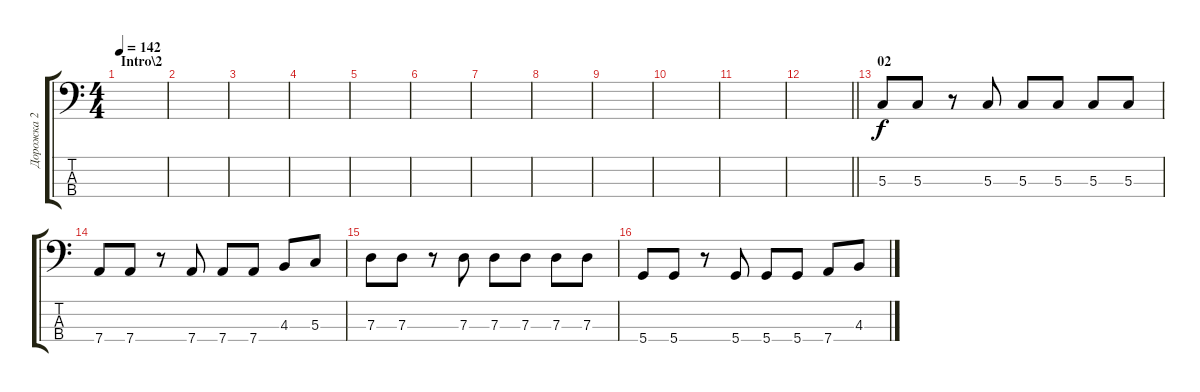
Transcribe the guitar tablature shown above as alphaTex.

\track ("Дорожка 2" "Дорожка 2") {instrument synthbass1}
\staff {score tabs}
\tuning (F2 C2 G1 D1) {hide}
\ts (4 4)
\section ("" "Intro\\2")
\tempo 142
\clef f4
\ks c
|
|
|
|
|
|
|
|
|
|
|
\barLineRight lightlight
|
\section ("" "02")
5.3.8 5.3.8 r.8 5.3.8 5.3.8 5.3.8 5.3.8 5.3.8 |
7.4.8 7.4.8 r.8 7.4.8 7.4.8 7.4.8 4.3.8 5.3.8 |
7.3.8 7.3.8 r.8 7.3.8 7.3.8 7.3.8 7.3.8 7.3.8 |
5.4.8 5.4.8 r.8 5.4.8 5.4.8 5.4.8 7.4.8 4.3.8
